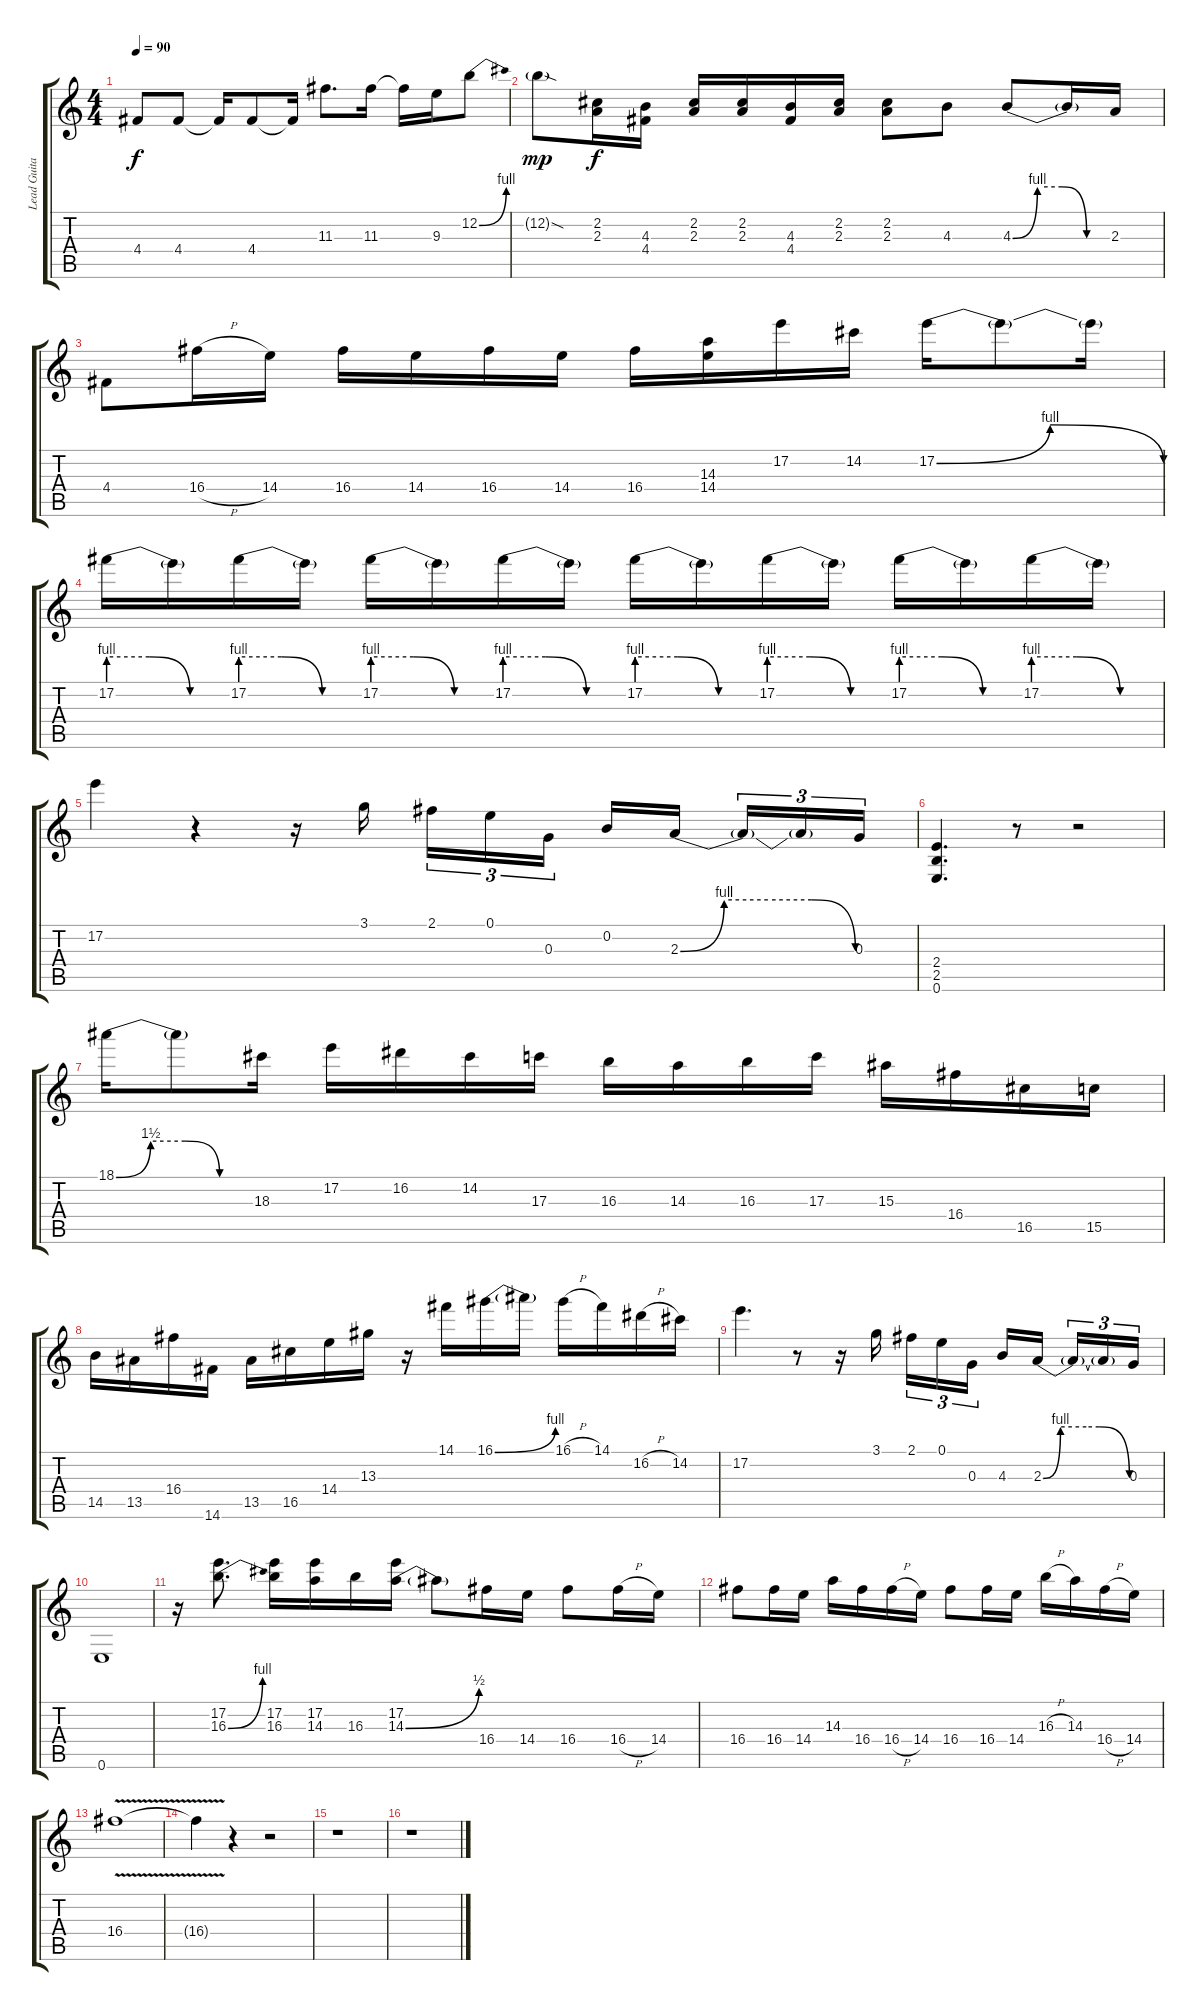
\track ("Lead Guitar" "Lead Guita") {instrument overdrivenguitar}
\staff {score tabs}
\tuning (E4 B3 G3 D3 A2 E2) {hide}
\ts (4 4)
\tempo 90
\clef g2
\ks c
4.4{t}.8{dy f} 4.4.8 4.4{t}.16 4.4.8 4.4{t}.16 11.3.8{d} 11.3.16 11.3{t}.16 9.3.16 12.2{be (bend 0 0 60 4)}.8 |
12.2{sod g}.8{dy mp} (2.2 2.3).16{dy f} (4.3 4.4).16 (2.2 2.3).16 (2.2 2.3).16 (4.3 4.4).16 (2.2 2.3).16 (2.2 2.3).8 4.3.8 4.3{be (custom 0 0 15 4 30 4 45 0 60 0)}.8 4.3{t}.16 2.3.16 |
4.4.8 16.4{h}.16 14.4.16 16.4.16 14.4.16 16.4.16 14.4.16 16.4.16 (14.3 14.4).16 17.2.16 14.2.16 17.2{be (bendrelease 0 0 11 4 11 4 60 0)}.16 17.2{t}.8 17.2{t}.16 |
17.2{be (custom 0 4 20 4 40 0 60 0)}.16 17.2{t}.16 17.2{be (custom 0 4 20 4 40 0 60 0)}.16 17.2{t}.16 17.2{be (custom 0 4 20 4 40 0 60 0)}.16 17.2{t}.16 17.2{be (custom 0 4 20 4 40 0 60 0)}.16 17.2{t}.16 17.2{be (custom 0 4 20 4 40 0 60 0)}.16 17.2{t}.16 17.2{be (custom 0 4 20 4 40 0 60 0)}.16 17.2{t}.16 17.2{be (custom 0 4 20 4 40 0 60 0)}.16 17.2{t}.16 17.2{be (custom 0 4 20 4 40 0 60 0)}.16 17.2{t}.16 |
17.2.4 r.4 r.16 3.1.16{beam splitsecondary} 2.1.16{tu (3 2)} 0.1.16{tu (3 2)} 0.3.16{tu (3 2)} 0.2.16 2.3{be (custom 0 0 15 4 30 4 45 4 60 0)}.16{beam splitsecondary} 2.3{t}.16{tu (3 2)} 2.3{t}.16{tu (3 2)} 0.3.16{tu (3 2)} |
(2.4 2.5 0.6).4{d} r.8 r.2 |
18.1{be (custom 0 0 15 6 30 6 45 0 60 0)}.16 18.1{t}.8 18.3.16 17.2.16 16.2.16 14.2.16 17.3.16 16.3.16 14.3.16 16.3.16 17.3.16 15.3.16 16.4.16 16.5.16 15.5.16 |
14.5.16 13.5.16 16.4.16 14.6.16 13.5.16 16.5.16 14.4.16 13.3.16 r.16 14.1.16 16.1{be (bend 0 0 60 4)}.16 16.1{t}.16 16.1{h}.16 14.1.16 16.2{h}.16 14.2.16 |
17.2.4{d} r.8 r.16 3.1.16{beam splitsecondary} 2.1.16{tu (3 2)} 0.1.16{tu (3 2)} 0.3.16{tu (3 2)} 4.3.16 2.3{be (custom 0 0 12 4 30 4 39 4 60 0)}.16{beam splitsecondary} 2.3{t}.16{tu (3 2)} 2.3{t}.16{tu (3 2)} 0.3.16{tu (3 2)} |
0.6.1 |
r.16 (17.2 16.3{be (bend 0 0 60 4)}).8{d} (17.2 16.3).16 (17.2 14.3).16 16.3.16 (17.2 14.3{be (bend 0 0 60 2)}).16 14.3{t}.8 16.4.16 14.4.16 16.4.8 16.4{h}.16 14.4.16 |
16.4.8 16.4.16 14.4.16 14.3.16 16.4.16 16.4{h}.16 14.4.16 16.4.8 16.4.16 14.4.16 16.3{h}.16 14.3.16 16.4{h}.16 14.4.16 |
16.4{v}.1 |
16.4{t}.4 r.4 r.2 |
r.1 |
r.1
